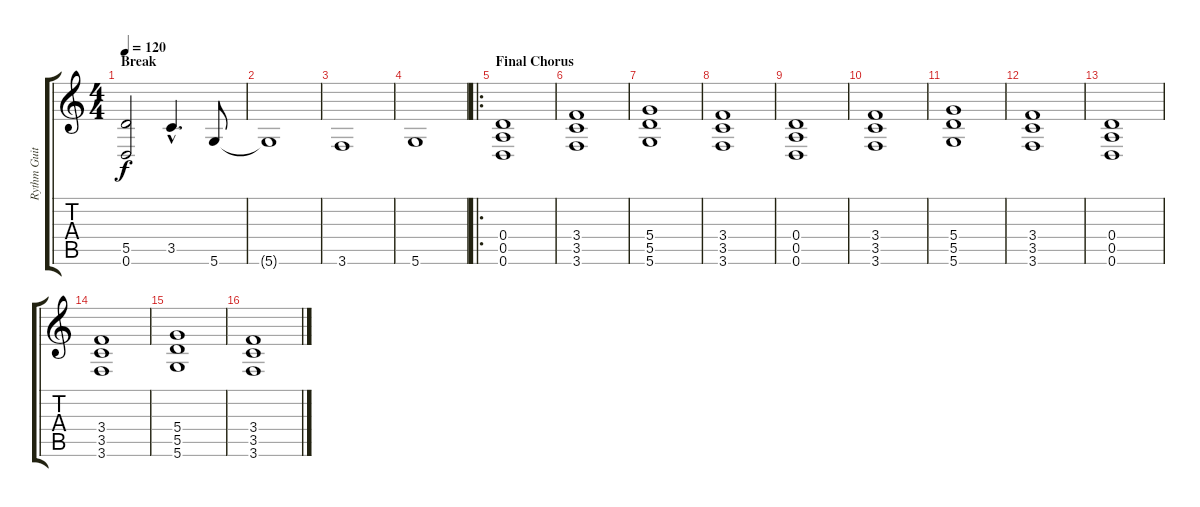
\track ("Rythm Guitar" "Rythm Guit") {instrument distortionguitar}
\staff {score tabs}
\tuning (E4 B3 G3 D3 A2 D2) {hide}
\ts (4 4)
\section ("" "Break")
\tempo 120
\clef g2
\ks c
(5.5 0.6).2{dy f instrument harmonica} 3.5{hac}.4{d} 5.6.8 |
5.6{t}.1 |
3.6.1 |
5.6.1 |
\ro
\section ("" "Final Chorus")
(0.4 0.5 0.6).1{instrument distortionguitar} |
(3.4 3.5 3.6).1 |
(5.4 5.5 5.6).1 |
(3.4 3.5 3.6).1 |
(0.4 0.5 0.6).1 |
(3.4 3.5 3.6).1 |
(5.4 5.5 5.6).1 |
(3.4 3.5 3.6).1 |
(0.4 0.5 0.6).1 |
(3.4 3.5 3.6).1 |
(5.4 5.5 5.6).1 |
(3.4 3.5 3.6).1
